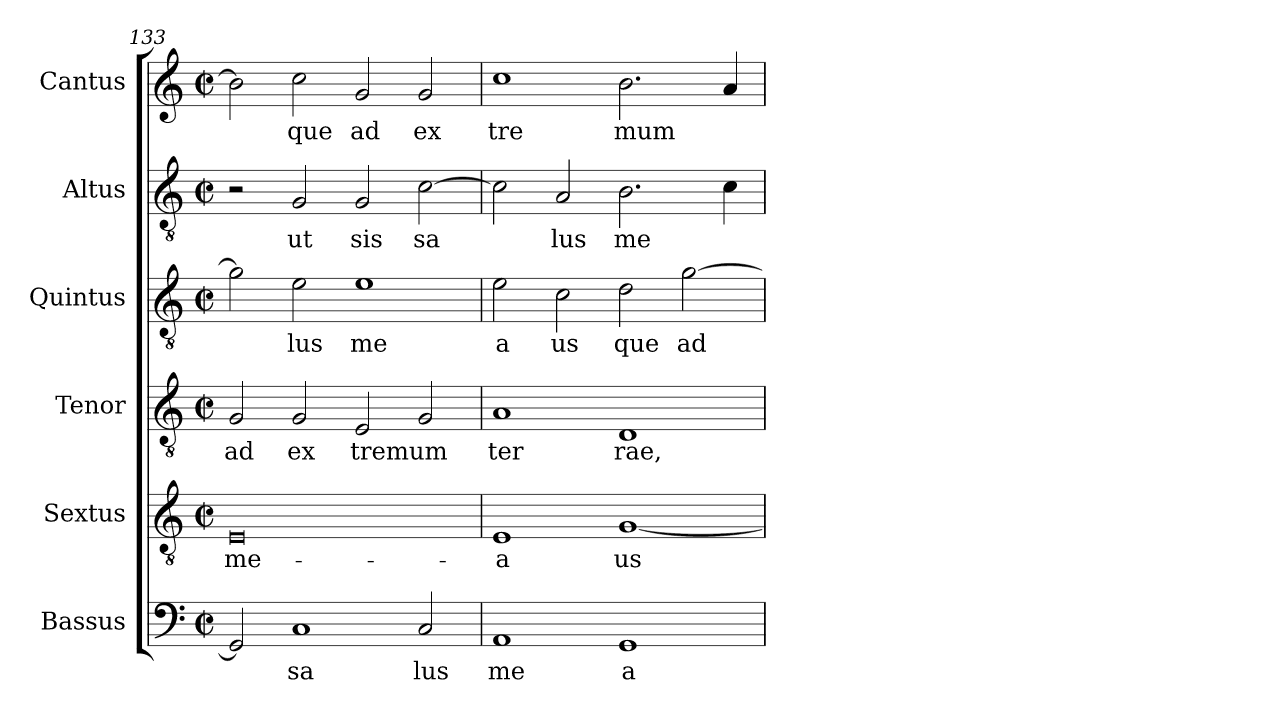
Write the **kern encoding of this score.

**kern	**text	**kern	**text	**kern	**text	**kern	**text	**kern	**text	**kern	**text
*part6	*part6	*part5	*part5	*part4	*part4	*part3	*part3	*part2	*part2	*part1	*part1
*staff6	*staff6	*staff5	*staff5	*staff4	*staff4	*staff3	*staff3	*staff2	*staff2	*staff1	*staff1
*I"Bassus	*	*I"Sextus	*	*I"Tenor	*	*I"Quintus	*	*I"Altus	*	*I"Cantus	*
*clefF4	*	*clefGv2	*	*clefGv2	*	*clefGv2	*	*clefGv2	*	*clefG2	*
*	*	*	*	*k[]	*	*	*	*	*	*	*
*	*	*	*	*C:	*	*	*	*	*	*	*
*M2/2	*	*M2/2	*	*M2/2	*	*M2/2	*	*M2/2	*	*M2/2	*
*met(c|)	*	*met(c|)	*	*met(c|)	*	*met(c|)	*	*met(c|)	*	*met(c|)	*
=133	=133	=133	=133	=133	=133	=133	=133	=133	=133	=133	=133
!	!	!	!LO:LY:b:cj	!	!LO:LY:b:cj	!	!	!	!	!	!
2GG/]	.	0E	me-	2G/	ad	2g\]	.	2r	.	2b\]	.
!	!LO:LY:b:cj	!	!	!	!LO:LY:b:cj	!	!LO:LY:b:cj	!	!LO:LY:b:cj	!	!LO:LY:b:cj
1C	sa	.	.	2G/	ex	2e\	lus	2G/	ut	2cc\	que
!	!	!	!	!	!LO:LY:b	!	!LO:LY:b:cj	!	!LO:LY:b:cj	!	!LO:LY:b:cj
.	.	.	.	2E/	tremum	1e	me	2G/	sis	2g/	ad
!	!LO:LY:b:cj	!	!	!	!	!	!	!	!LO:LY:b:cj	!	!LO:LY:b:cj
2C/	lus	.	.	2G/	.	.	.	[>2c\	sa	2g/	ex
=134	=134	=134	=134	=134	=134	=134	=134	=134	=134	=134	=134
!	!LO:LY:b:cj	!	!LO:LY:b:cj	!	!LO:LY:b:cj	!	!LO:LY:b:cj	!	!	!	!LO:LY:b:cj
1AA	me	1E	-a	1A	ter	2e\	a	2c\]	.	1cc	tre
!	!	!	!	!	!	!	!LO:LY:b:cj	!	!LO:LY:b:cj	!	!
.	.	.	.	.	.	2c\	us	2A/	lus	.	.
!	!LO:LY:b:cj	!	!LO:LY:b:cj	!	!LO:LY:b:cj	!	!LO:LY:b:cj	!	!LO:LY:b	!	!LO:LY:b
1GG	a	[<1G	us-	1D	rae,	2d\	que	2.B\	me	2.b\	mum
!	!	!	!	!	!	!	!LO:LY:b:cj	!	!	!	!
.	.	.	.	.	.	[>2g\	ad	.	.	.	.
.	.	.	.	.	.	.	.	4c\	.	4a/	.
=	=	=	=	=	=	=	=	=	=	=	=
*-	*-	*-	*-	*-	*-	*-	*-	*-	*-	*-	*-
